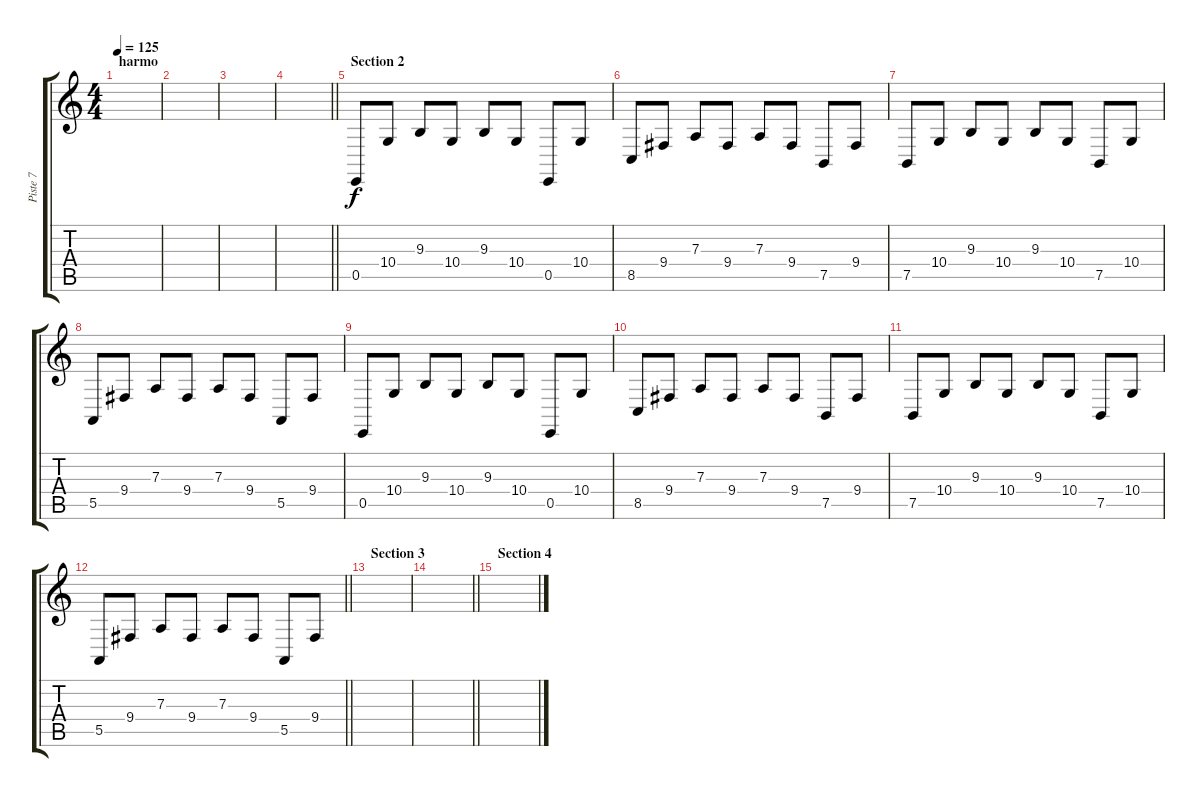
\track ("Piste 7" "Piste 7") {instrument acousticgrandpiano}
\staff {score tabs}
\tuning (B3 Gb3 D3 A2 E2 B1) {hide}
\ts (4 4)
\section ("" "harmo")
\tempo 125
\clef g2
\ks c
|
|
|
\barLineRight lightlight
|
\section ("" "Section 2")
0.5.8 10.4.8 9.3.8 10.4.8 9.3.8 10.4.8 0.5.8 10.4.8 |
8.5.8 9.4.8 7.3.8 9.4.8 7.3.8 9.4.8 7.5.8 9.4.8 |
7.5.8 10.4.8 9.3.8 10.4.8 9.3.8 10.4.8 7.5.8 10.4.8 |
5.5.8 9.4.8 7.3.8 9.4.8 7.3.8 9.4.8 5.5.8 9.4.8 |
0.5.8 10.4.8 9.3.8 10.4.8 9.3.8 10.4.8 0.5.8 10.4.8 |
8.5.8 9.4.8 7.3.8 9.4.8 7.3.8 9.4.8 7.5.8 9.4.8 |
7.5.8 10.4.8 9.3.8 10.4.8 9.3.8 10.4.8 7.5.8 10.4.8 |
\barLineRight lightlight
5.5.8 9.4.8 7.3.8 9.4.8 7.3.8 9.4.8 5.5.8 9.4.8 |
\section ("" "Section 3")
|
\barLineRight lightlight
|
\section ("" "Section 4")
